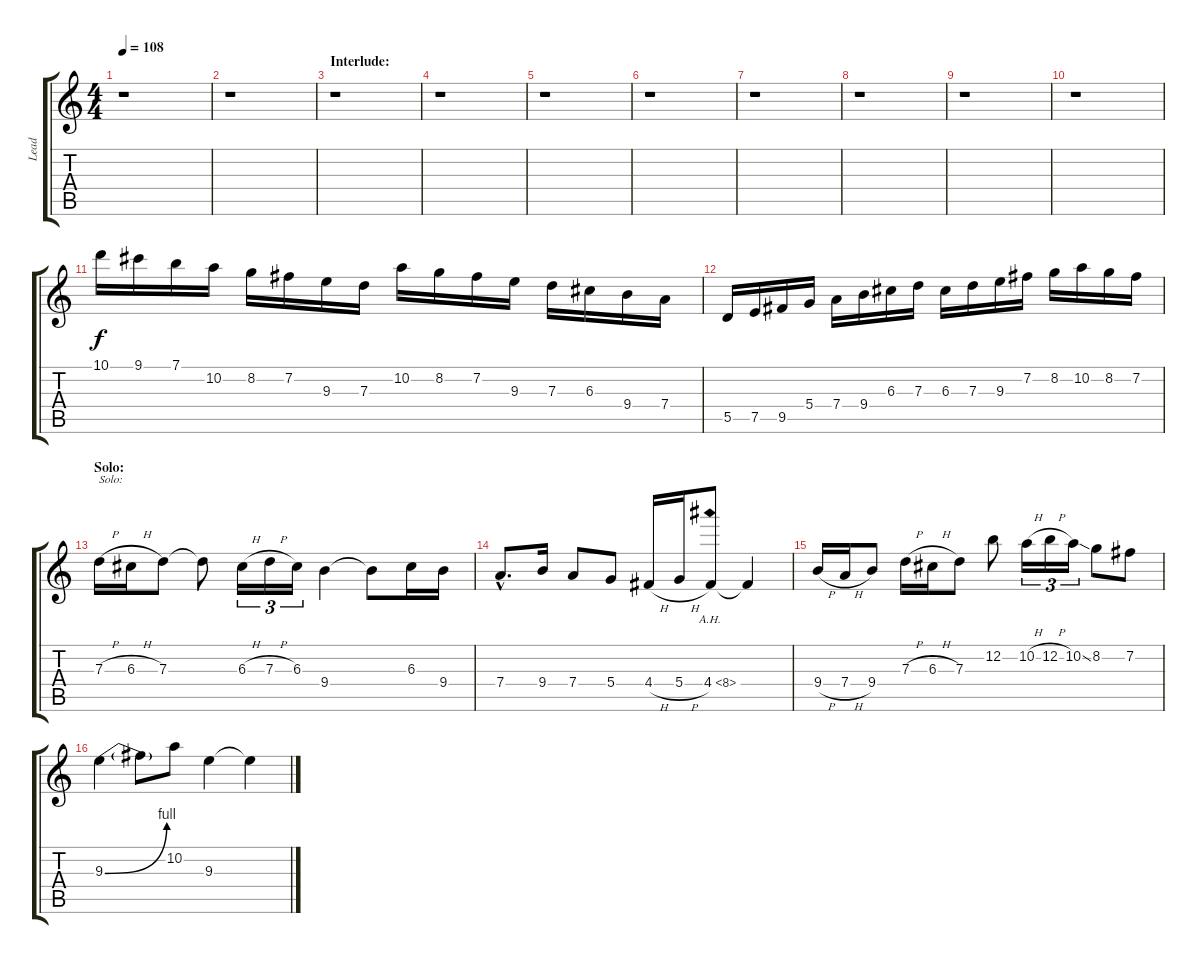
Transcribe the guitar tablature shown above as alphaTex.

\track ("Lead" "Lead") {instrument distortionguitar}
\staff {score tabs}
\tuning (E4 B3 G3 D3 A2 E2) {hide}
\ts (4 4)
\tempo 108
\clef g2
\ks c
r.1{dy f} |
r.1 |
\section ("" "Interlude:")
r.1 |
r.1 |
r.1 |
r.1 |
r.1 |
r.1 |
r.1 |
r.1 |
10.1.16 9.1.16 7.1.16 10.2.16 8.2.16 7.2.16 9.3.16 7.3.16 10.2.16 8.2.16 7.2.16 9.3.16 7.3.16 6.3.16 9.4.16 7.4.16 |
5.5.16 7.5.16 9.5.16 5.4.16 7.4.16 9.4.16 6.3.16 7.3.16 6.3.16 7.3.16 9.3.16 7.2.16 8.2.16 10.2.16 8.2.16 7.2.16 |
\section ("" "Solo:")
7.3{h}.16{txt "Solo:"} 6.3{h}.16 7.3.8 7.3{t}.8 6.3{h}.16{tu (3 2)} 7.3{h}.16{tu (3 2)} 6.3.16{tu (3 2)} 9.4.4 9.4{t}.8 6.3.16 9.4.16 |
7.4{hac}.8{d} 9.4.16 7.4.8 5.4.8 4.4{h}.16 5.4{h}.16 4.4{ah 4}.8 4.4{t}.4 |
9.4{h}.16 7.4{h}.16 9.4.8 7.3{h}.16 6.3{h}.16 7.3.8 12.2.8 10.2{h}.16{tu (3 2)} 12.2{h}.16{tu (3 2)} 10.2{ss}.16{tu (3 2)} 8.2.8 7.2.8 |
9.3{be (bend 0 0 60 4)}.4 9.3{t}.8 10.2.8 9.3.4 9.3{t}.4
